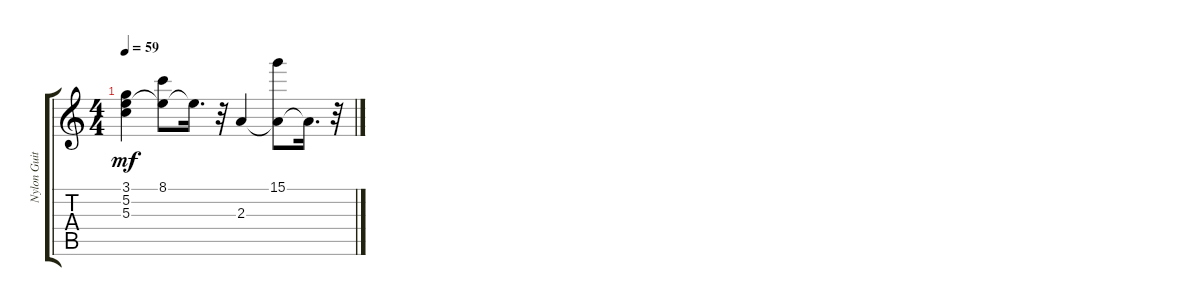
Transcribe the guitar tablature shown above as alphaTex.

\track ("Nylon Guitar" "Nylon Guit") {instrument electricguitarclean}
\staff {score tabs}
\tuning (E4 B3 G3 D3 A2 E2) {hide}
\ts (4 4)
\tempo 59
\clef g2
\ks c
(3.1 5.2 5.3).4{dy mf} (8.1 5.2{t}).8 5.2{t}.16{d} r.32 2.3.4 (15.1 2.3{t}).8 2.3{t}.16{d} r.32
